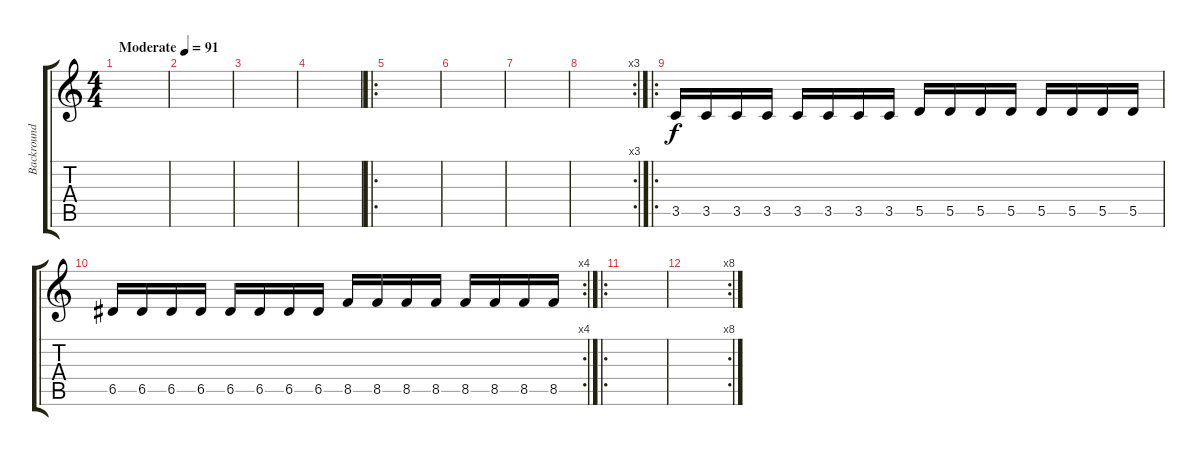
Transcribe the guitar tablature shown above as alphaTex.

\track ("Backround Guitar" "Backround ") {instrument distortionguitar}
\staff {score tabs}
\tuning (E4 B3 G3 D3 A2 E2) {hide}
\ts (4 4)
\tempo (91 "Moderate")
\clef g2
\ks c
|
|
|
|
\ro
|
|
|
\rc 3
|
\ro
3.5.16 3.5.16 3.5.16 3.5.16 3.5.16 3.5.16 3.5.16 3.5.16 5.5.16 5.5.16 5.5.16 5.5.16 5.5.16 5.5.16 5.5.16 5.5.16 |
\rc 4
6.5.16 6.5.16 6.5.16 6.5.16 6.5.16 6.5.16 6.5.16 6.5.16 8.5.16 8.5.16 8.5.16 8.5.16 8.5.16 8.5.16 8.5.16 8.5.16 |
\ro
|
\rc 8
